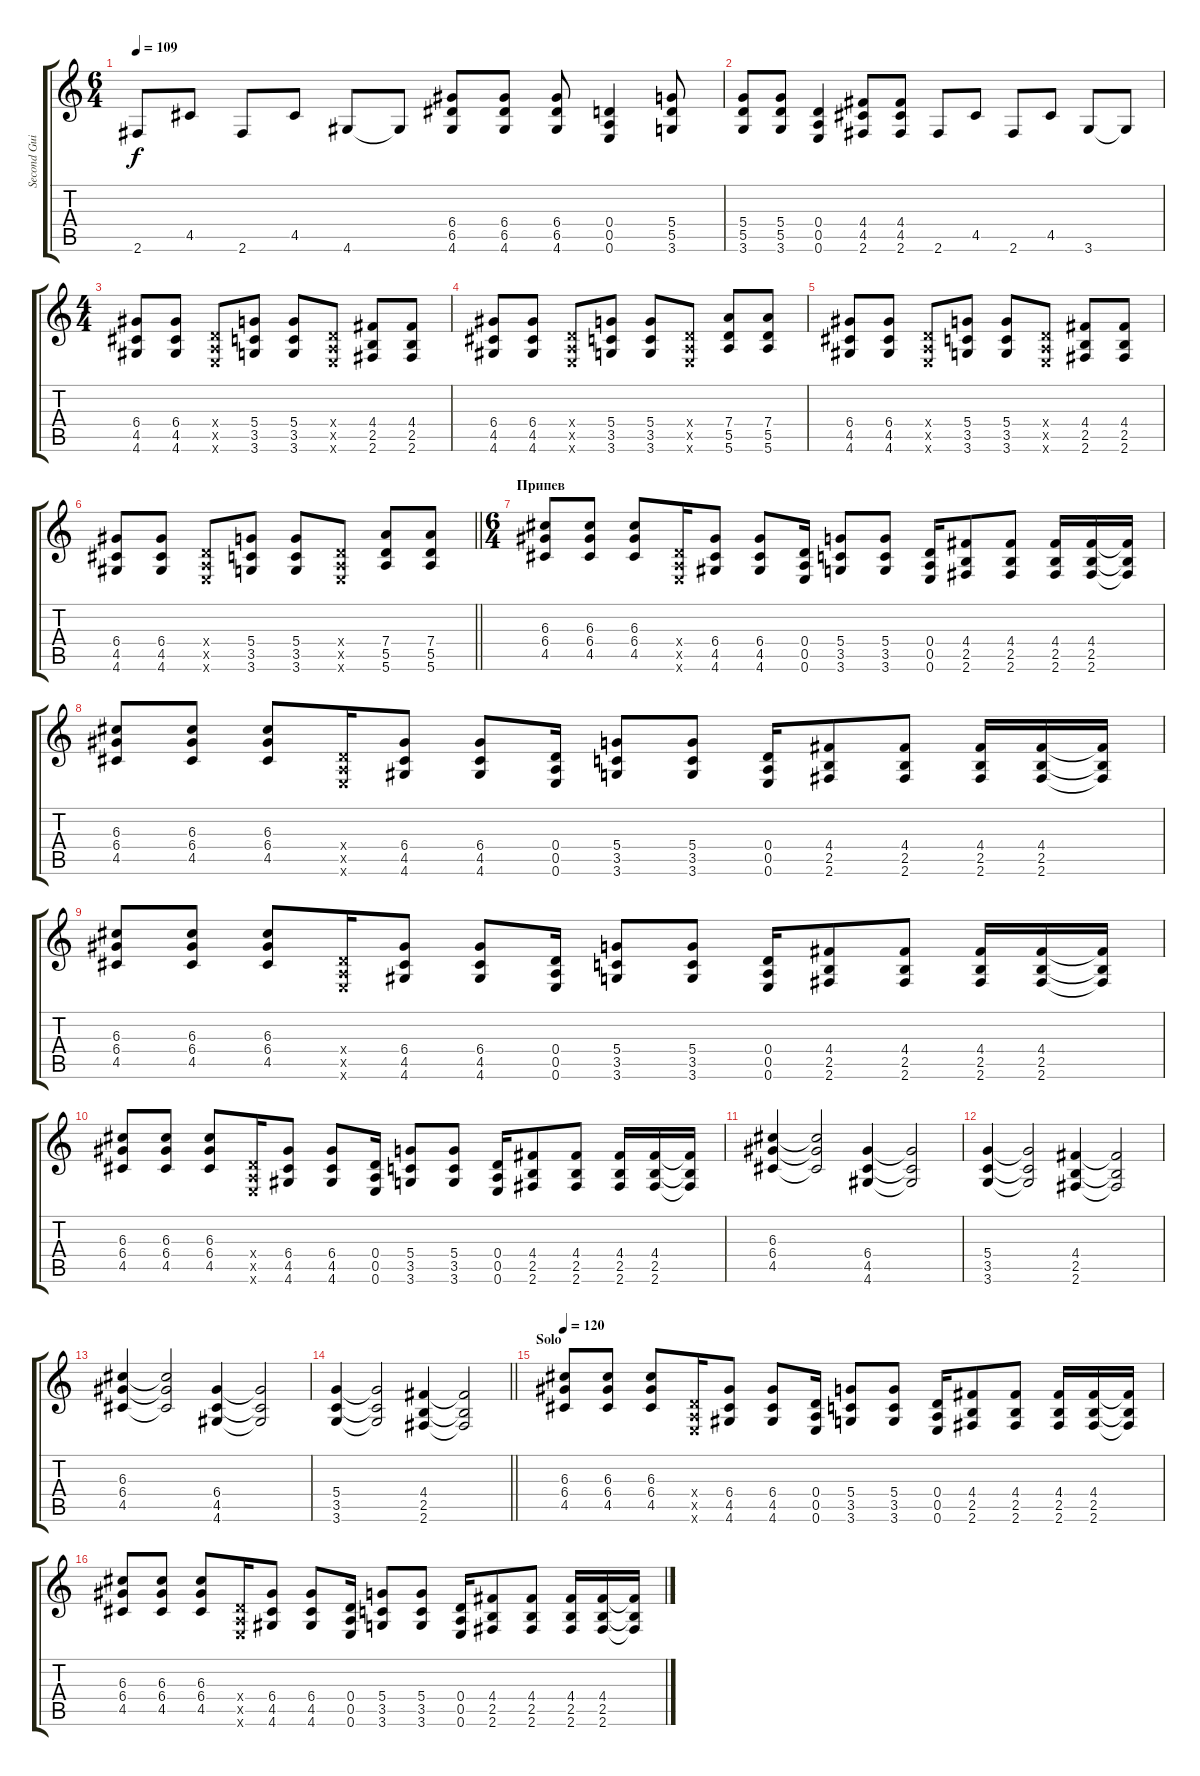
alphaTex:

\track ("Second Guitar" "Second Gui") {instrument overdrivenguitar}
\staff {score tabs}
\tuning (E4 B3 G3 D3 A2 E2) {hide}
\ts (6 4)
\tempo 109
\clef g2
\ks c
2.6.8{dy f} 4.5.8 2.6.8 4.5.8 4.6.8 4.6{t}.8 (6.4 6.5 4.6).8 (6.4 6.5 4.6).8 (6.4 6.5 4.6).8 (0.4 0.5 0.6).4 (5.4 5.5 3.6).8 |
(5.4 5.5 3.6).8 (5.4 5.5 3.6).8 (0.4 0.5 0.6).4 (4.4 4.5 2.6).8 (4.4 4.5 2.6).8 2.6.8 4.5.8 2.6.8 4.5.8 3.6.8 3.6{t}.8 |
\ts (4 4)
(6.4 4.5 4.6).8 (6.4 4.5 4.6).8 (0.4{x} 0.5{x} 0.6{x}).8 (5.4 3.5 3.6).8 (5.4 3.5 3.6).8 (0.4{x} 0.5{x} 0.6{x}).8 (4.4 2.5 2.6).8 (4.4 2.5 2.6).8 |
(6.4 4.5 4.6).8 (6.4 4.5 4.6).8 (0.4{x} 0.5{x} 0.6{x}).8 (5.4 3.5 3.6).8 (5.4 3.5 3.6).8 (0.4{x} 0.5{x} 0.6{x}).8 (7.4 5.5 5.6).8 (7.4 5.5 5.6).8 |
(6.4 4.5 4.6).8 (6.4 4.5 4.6).8 (0.4{x} 0.5{x} 0.6{x}).8 (5.4 3.5 3.6).8 (5.4 3.5 3.6).8 (0.4{x} 0.5{x} 0.6{x}).8 (4.4 2.5 2.6).8 (4.4 2.5 2.6).8 |
\barLineRight lightlight
(6.4 4.5 4.6).8 (6.4 4.5 4.6).8 (0.4{x} 0.5{x} 0.6{x}).8 (5.4 3.5 3.6).8 (5.4 3.5 3.6).8 (0.4{x} 0.5{x} 0.6{x}).8 (7.4 5.5 5.6).8 (7.4 5.5 5.6).8 |
\ts (6 4)
\section ("" "Припев")
(6.3 6.4 4.5).8 (6.3 6.4 4.5).8 (6.3 6.4 4.5).8 (0.4{x} 0.5{x} 0.6{x}).16 (6.4 4.5 4.6).8 (6.4 4.5 4.6).8 (0.4 0.5 0.6).16 (5.4 3.5 3.6).8 (5.4 3.5 3.6).8 (0.4 0.5 0.6).16 (4.4 2.5 2.6).8 (4.4 2.5 2.6).8 (4.4 2.5 2.6).16 (4.4 2.5 2.6).16 (4.4{t} 2.5{t} 2.6{t}).16 |
(6.3 6.4 4.5).8 (6.3 6.4 4.5).8 (6.3 6.4 4.5).8 (0.4{x} 0.5{x} 0.6{x}).16 (6.4 4.5 4.6).8 (6.4 4.5 4.6).8 (0.4 0.5 0.6).16 (5.4 3.5 3.6).8 (5.4 3.5 3.6).8 (0.4 0.5 0.6).16 (4.4 2.5 2.6).8 (4.4 2.5 2.6).8 (4.4 2.5 2.6).16 (4.4 2.5 2.6).16 (4.4{t} 2.5{t} 2.6{t}).16 |
(6.3 6.4 4.5).8 (6.3 6.4 4.5).8 (6.3 6.4 4.5).8 (0.4{x} 0.5{x} 0.6{x}).16 (6.4 4.5 4.6).8 (6.4 4.5 4.6).8 (0.4 0.5 0.6).16 (5.4 3.5 3.6).8 (5.4 3.5 3.6).8 (0.4 0.5 0.6).16 (4.4 2.5 2.6).8 (4.4 2.5 2.6).8 (4.4 2.5 2.6).16 (4.4 2.5 2.6).16 (4.4{t} 2.5{t} 2.6{t}).16 |
(6.3 6.4 4.5).8 (6.3 6.4 4.5).8 (6.3 6.4 4.5).8 (0.4{x} 0.5{x} 0.6{x}).16 (6.4 4.5 4.6).8 (6.4 4.5 4.6).8 (0.4 0.5 0.6).16 (5.4 3.5 3.6).8 (5.4 3.5 3.6).8 (0.4 0.5 0.6).16 (4.4 2.5 2.6).8 (4.4 2.5 2.6).8 (4.4 2.5 2.6).16 (4.4 2.5 2.6).16 (4.4{t} 2.5{t} 2.6{t}).16 |
(6.3 6.4 4.5).4 (6.3{t} 6.4{t} 4.5{t}).2 (6.4 4.5 4.6).4 (6.4{t} 4.5{t} 4.6{t}).2 |
(5.4 3.5 3.6).4 (5.4{t} 3.5{t} 3.6{t}).2 (4.4 2.5 2.6).4 (4.4{t} 2.5{t} 2.6{t}).2 |
(6.3 6.4 4.5).4 (6.3{t} 6.4{t} 4.5{t}).2 (6.4 4.5 4.6).4 (6.4{t} 4.5{t} 4.6{t}).2 |
\barLineRight lightlight
(5.4 3.5 3.6).4 (5.4{t} 3.5{t} 3.6{t}).2 (4.4 2.5 2.6).4 (4.4{t} 2.5{t} 2.6{t}).2 |
\section ("" "Solo")
\tempo 120
(6.3 6.4 4.5).8{volume 11 balance 8} (6.3 6.4 4.5).8 (6.3 6.4 4.5).8 (0.4{x} 0.5{x} 0.6{x}).16 (6.4 4.5 4.6).8 (6.4 4.5 4.6).8 (0.4 0.5 0.6).16 (5.4 3.5 3.6).8 (5.4 3.5 3.6).8 (0.4 0.5 0.6).16 (4.4 2.5 2.6).8 (4.4 2.5 2.6).8 (4.4 2.5 2.6).16 (4.4 2.5 2.6).16 (4.4{t} 2.5{t} 2.6{t}).16 |
(6.3 6.4 4.5).8 (6.3 6.4 4.5).8 (6.3 6.4 4.5).8 (0.4{x} 0.5{x} 0.6{x}).16 (6.4 4.5 4.6).8 (6.4 4.5 4.6).8 (0.4 0.5 0.6).16 (5.4 3.5 3.6).8 (5.4 3.5 3.6).8 (0.4 0.5 0.6).16 (4.4 2.5 2.6).8 (4.4 2.5 2.6).8 (4.4 2.5 2.6).16 (4.4 2.5 2.6).16 (4.4{t} 2.5{t} 2.6{t}).16
